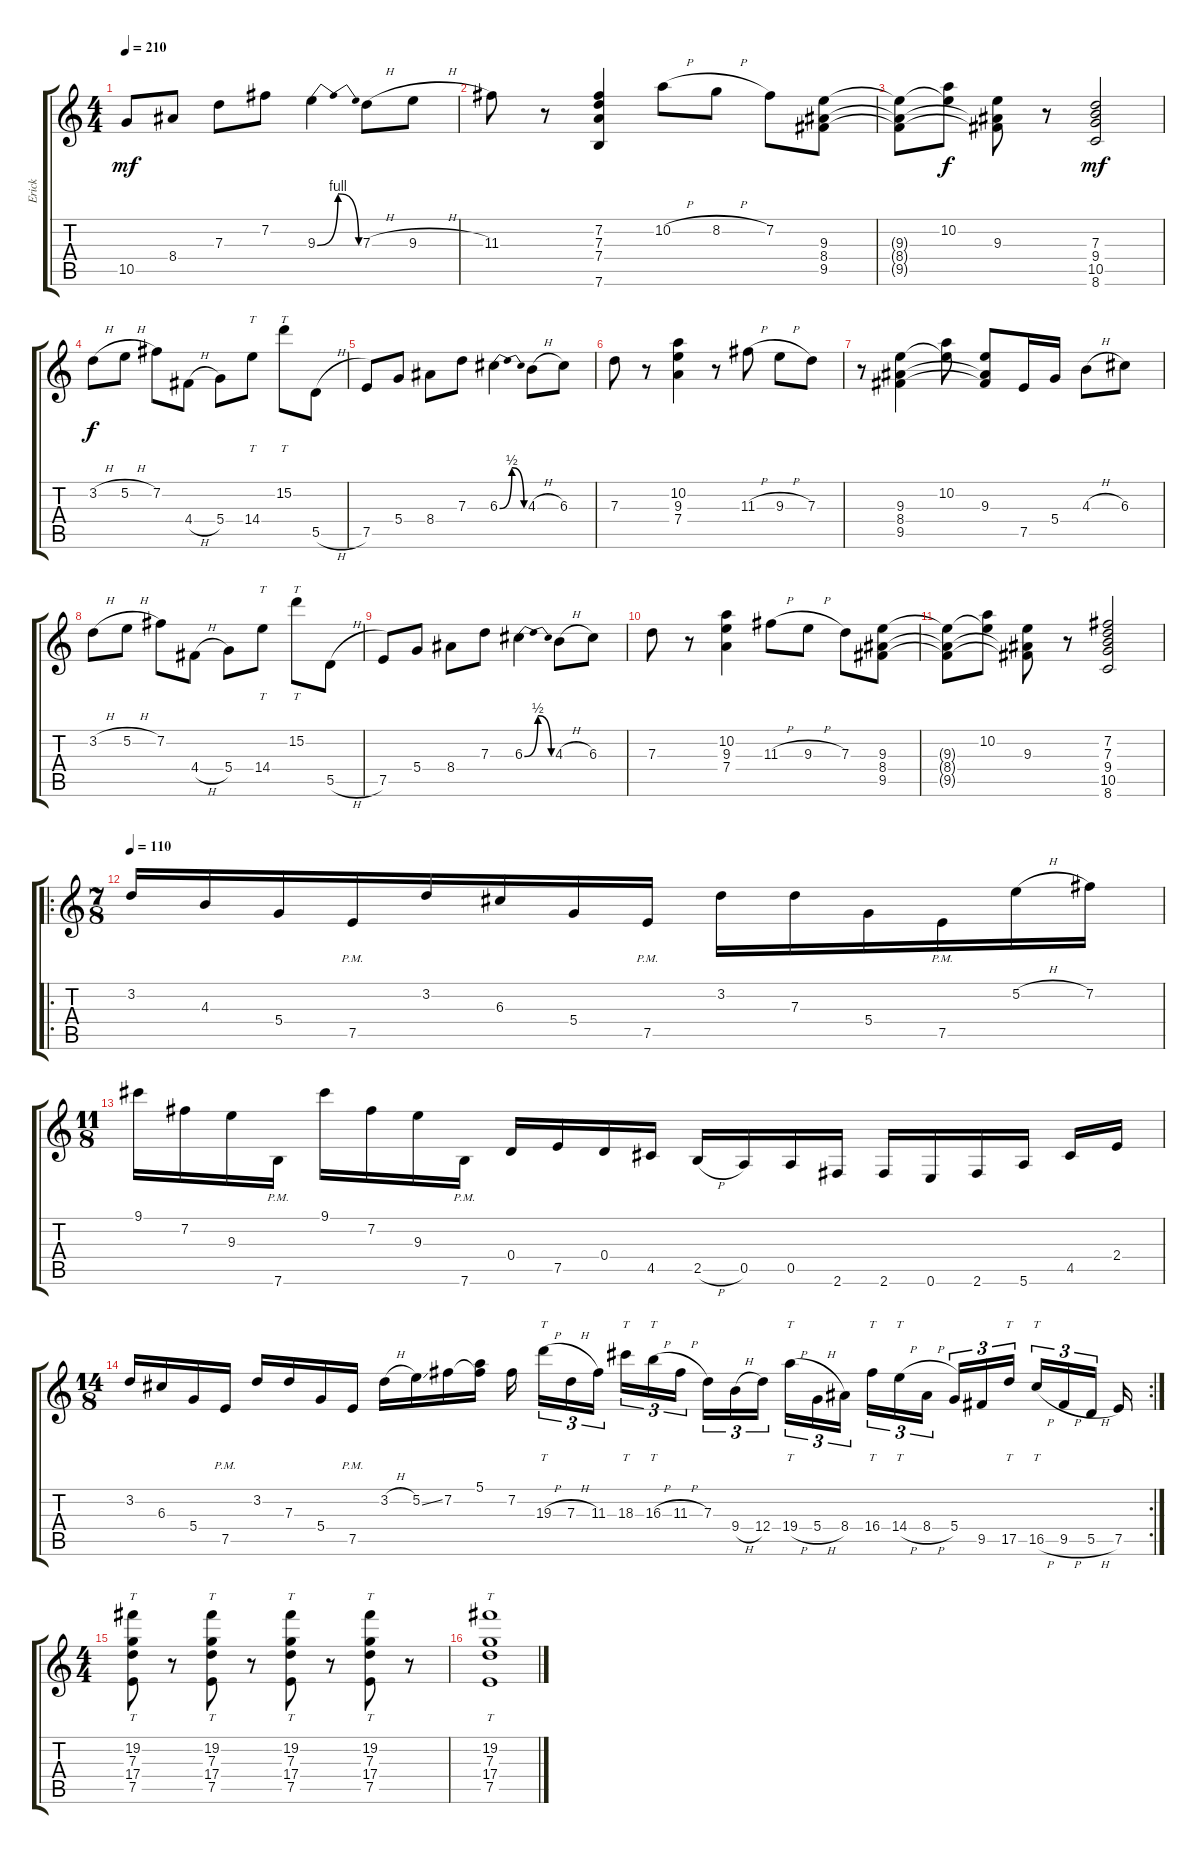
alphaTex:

\track ("Erick" "Erick") {instrument overdrivenguitar}
\staff {score tabs}
\tuning (E4 B3 G3 D3 A2 E2) {hide}
\ts (4 4)
\tempo 210
\clef g2
\ks c
10.5.8{dy mf} 8.4.8 7.3.8 7.2.8 9.3{be (bendrelease 0 0 30 4 30 4 60 0)}.4 7.3{h}.8 9.3{h}.8 |
11.3.8 r.8 (7.2 7.3 7.4 7.6).4 10.2{h}.8 8.2{h}.8 7.2.8 (9.3 8.4 9.5).8 |
(9.3{t} 8.4{t} 9.5{t}).8 (10.2 9.3{t}).8{dy f} (9.3 8.4{t} 9.5{t}).8 r.8 (7.3 9.4 10.5 8.6).2{dy mf} |
3.2{h}.8{dy f} 5.2{h}.8 7.2.8 4.4{h}.8 5.4.8 14.4.8{tt} 15.2.8{tt} 5.5{h}.8 |
7.5.8 5.4.8 8.4.8 7.3.8 6.3{be (bendrelease 0 0 30 2 30 2 60 0)}.4 4.3{h}.8 6.3.8 |
7.3.8 r.8 (10.2 9.3 7.4).4 r.8 11.3{h}.8 9.3{h}.8 7.3.8 |
r.8 (9.3 8.4 9.5).4 (10.2 9.3{t}).8 (9.3 8.4{t} 9.5{t}).8 7.5.16 5.4.16 4.3{h}.8 6.3.8 |
3.2{h}.8 5.2{h}.8 7.2.8 4.4{h}.8 5.4.8 14.4.8{tt} 15.2.8{tt} 5.5{h}.8 |
7.5.8 5.4.8 8.4.8 7.3.8 6.3{be (bendrelease 0 0 30 2 30 2 60 0)}.4 4.3{h}.8 6.3.8 |
7.3.8 r.8 (10.2 9.3 7.4).4 11.3{h}.8 9.3{h}.8 7.3.8 (9.3 8.4 9.5).8 |
(9.3{t} 8.4{t} 9.5{t}).8 (10.2 9.3{t}).8 (9.3 8.4{t} 9.5{t}).8 r.8 (7.2 7.3 9.4 10.5 8.6).2 |
\ro
\ts (7 8)
\tempo 110
3.2.16 4.3.16 5.4.16 7.5{pm}.16 3.2.16 6.3.16 5.4.16 7.5{pm}.16 3.2.16 7.3.16 5.4.16 7.5{pm}.16 5.2{h}.16 7.2.16 |
\ts (11 8)
9.1.16 7.2.16 9.3.16 7.6{pm}.16 9.1.16 7.2.16 9.3.16 7.6{pm}.16 0.4.16 7.5.16 0.4.16 4.5.16 2.5{h}.16 0.5.16 0.5.16 2.6.16 2.6.16 0.6.16 2.6.16 5.6.16 4.5.16 2.4.16 |
\rc 2
\ts (14 8)
3.2.16 6.3.16 5.4.16 7.5{pm}.16 3.2.16 7.3.16 5.4.16 7.5{pm}.16 3.2{h}.16 5.2{ss}.16 7.2.16 (5.1 7.2{t}).16 7.2.16 19.3{h}.16{tt tu (3 2)} 7.3{h}.16{tu (3 2)} 11.3.16{tu (3 2)} 18.3.16{tt tu (3 2)} 16.3{h}.16{tt tu (3 2)} 11.3{h}.16{tu (3 2)} 7.3.16{tu (3 2)} 9.4{h}.16{tu (3 2)} 12.4.16{tu (3 2)} 19.4{h}.16{tt tu (3 2)} 5.4{h}.16{tu (3 2)} 8.4.16{tu (3 2)} 16.4.16{tt tu (3 2)} 14.4{h}.16{tt tu (3 2)} 8.4{h}.16{tu (3 2)} 5.4.16{tu (3 2)} 9.5.16{tu (3 2)} 17.5.16{tt tu (3 2)} 16.5{h}.16{tt tu (3 2)} 9.5{h}.16{tu (3 2)} 5.5{h}.16{tu (3 2)} 7.5.16 |
\ts (4 4)
(19.2 7.3 17.4 7.5).8{tt} r.8 (19.2 7.3 17.4 7.5).8{tt} r.8 (19.2 7.3 17.4 7.5).8{tt} r.8 (19.2 7.3 17.4 7.5).8{tt} r.8 |
(19.2 7.3 17.4 7.5).1{tt}
